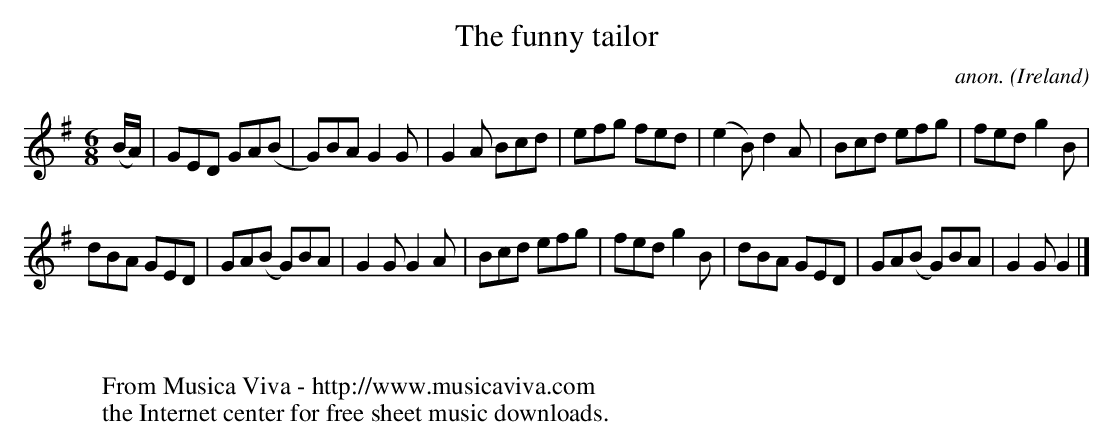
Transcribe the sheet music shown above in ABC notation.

X:1
T:The funny tailor
C:anon.
O:Ireland
M:6/8
L:1/8
K:G
(B/A/)|GED GA(B|G)BA G2G|G2A Bcd|efg fed|(e2B) d2A|Bcd efg|fed g2B|
dBA GED|GA(B G)BA|G2G G2A|Bcd efg|fed g2B|dBA GED|GA(B G)BA|G2GG2|]
W:
W:
W:  From Musica Viva - http://www.musicaviva.com
W:  the Internet center for free sheet music downloads.
